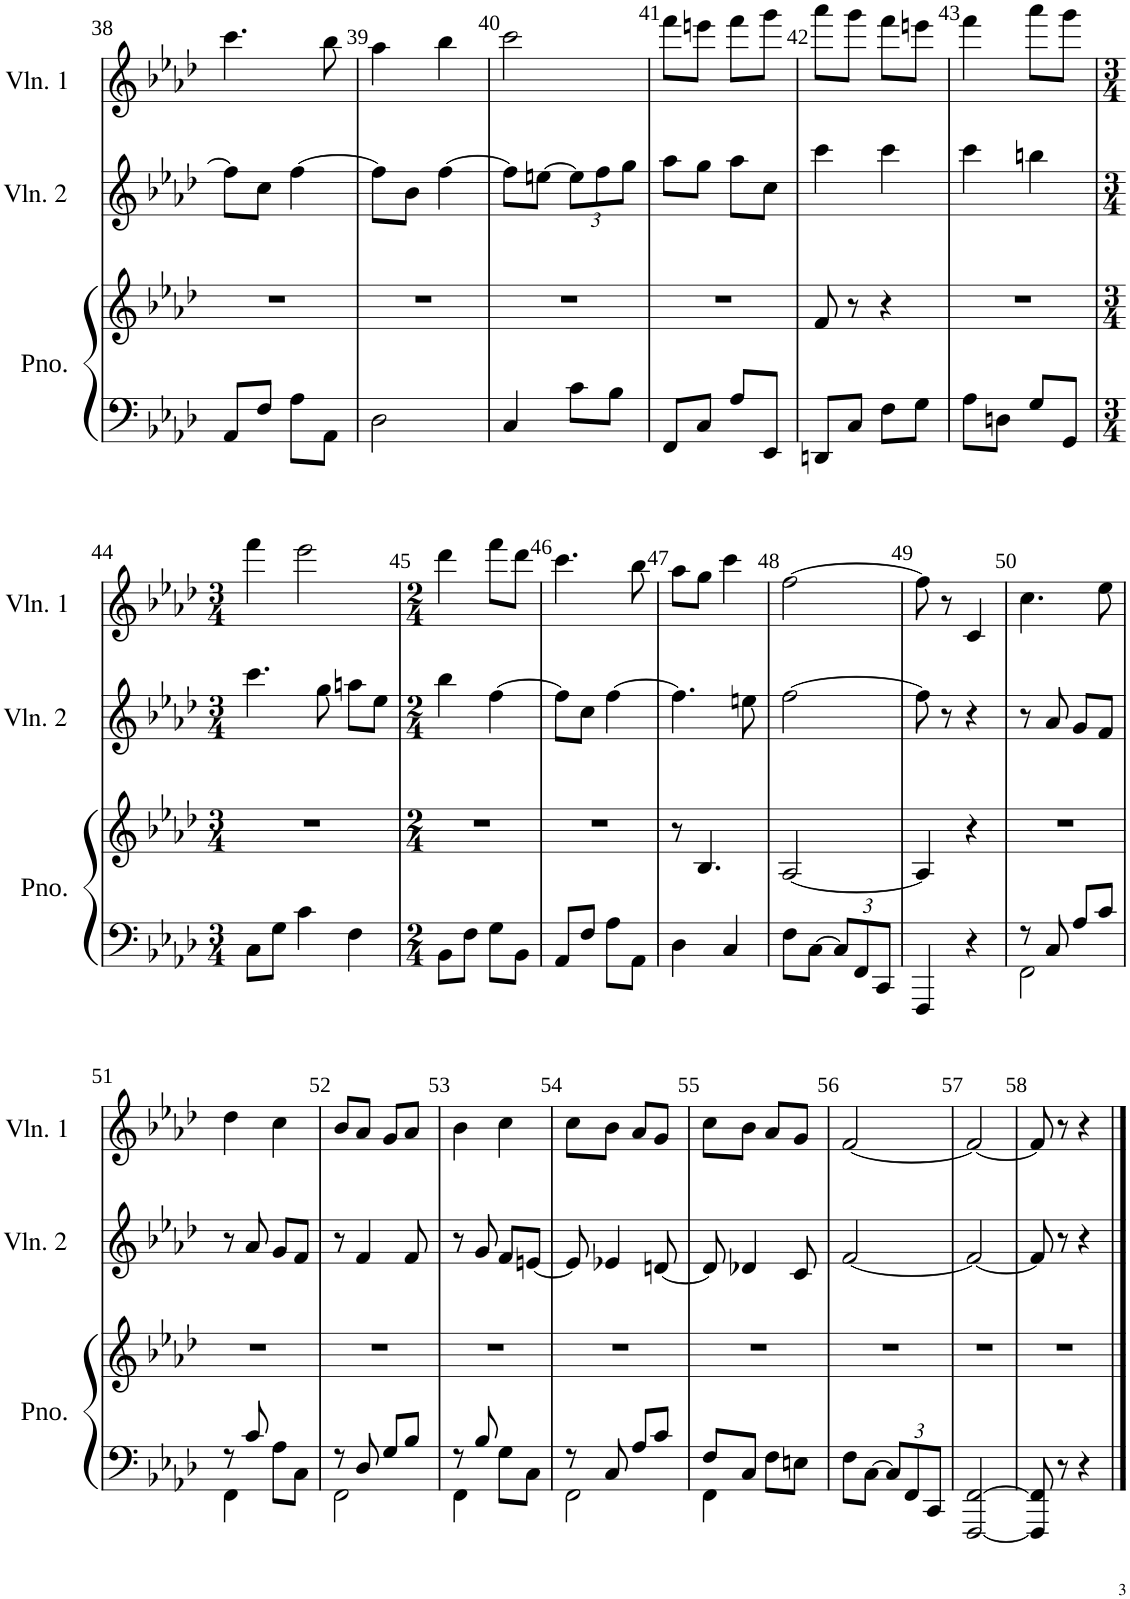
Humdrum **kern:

**kern	**kern	**kern	**kern
*part3	*part3	*part2	*part1
*staff4	*staff3	*staff2	*staff1
*I"Piano	*	*I"Violon 2	*I"Violon 1
*I'Pno.	*	*I'Vln. 2	*I'Vln. 1
!!LO:PB:g=z
*clefF4	*clefG2	*clefG2	*clefG2
*k[b-e-a-d-]	*k[b-e-a-d-]	*k[b-e-a-d-]	*k[b-e-a-d-]
*M2/4	*M2/4	*M2/4	*M2/4
=38	=38	=38	=38
8AA-/L	2r	8ff\L]	4.ccc\
8F/J	.	8cc\J	.
8A-\L	.	[4ff\	.
8AA-\J	.	.	8bb-\
=39	=39	=39	=39
2D-\	2r	8ff\L]	4aa-\
.	.	8b-\J	.
.	.	[4ff\	4bb-\
=40	=40	=40	=40
4C/	2r	8ff\L]	2ccc\
.	.	[8een\J	.
*	*	*Xbrackettup	*
8c\L	.	12ee\L]	.
.	.	12ff\	.
8B-\J	.	.	.
.	.	12gg\J	.
=41	=41	=41	=41
8FF/L	2r	8aa-\L	8fff\L
8C/J	.	8gg\J	8eeen\J
8A-/L	.	8aa-\L	8fff\L
8EE-/J	.	8cc\J	8ggg\J
=42	=42	=42	=42
8DDn/L	8f/	4ccc\	8aaa-\L
8C/J	8r	.	8ggg\J
8F\L	4r	4ccc\	8fff\L
8G\J	.	.	8eeen\J
=43	=43	=43	=43
8A-\L	2r	4ccc\	4fff\
8Dn\J	.	.	.
8G/L	.	4bbn\	8aaa-\L
8GG/J	.	.	8ggg\J
!!LO:LB:g=z
=44	=44	=44	=44
*M3/4	*M3/4	*M3/4	*M3/4
8C\L	2.r	4.ccc\	4fff\
8G\J	.	.	.
4c\	.	.	2eee-\
.	.	8gg\	.
4F\	.	8aan\L	.
.	.	8ee-\J	.
=45	=45	=45	=45
*M2/4	*M2/4	*M2/4	*M2/4
8BB-\L	2r	4bb-\	4ddd-\
8F\J	.	.	.
8G\L	.	[4ff\	8fff\L
8BB-\J	.	.	8ddd-\J
=46	=46	=46	=46
8AA-/L	2r	8ff\L]	4.ccc\
8F/J	.	8cc\J	.
8A-\L	.	[4ff\	.
8AA-\J	.	.	8bb-\
=47	=47	=47	=47
4D-\	8r	4.ff\]	8aa-\L
.	4.B-/	.	8gg\J
4C/	.	.	4ccc\
.	.	8een\	.
=48	=48	=48	=48
8F\L	[2A-/	[2ff\	[2ff\
[8C\J	.	.	.
*Xbrackettup	*	*	*
12C/L]	.	.	.
12FF/	.	.	.
12CC/J	.	.	.
=49	=49	=49	=49
4FFF/	4A-/]	8ff\]	8ff\]
.	.	8r	8r
4r	4r	4r	4c/
=50	=50	=50	=50
*^	*	*	*
8r	2FF\	2r	8r	4.cc\
8C/	.	.	8a-/	.
8A-/L	.	.	8g/L	.
8c/J	.	.	8f/J	8ee-\
!!LO:LB:g=z
=51	=51	=51	=51	=51
8r	4FF\	2r	8r	4dd-\
8c/	.	.	8a-/	.
8A-\L	4ryy	.	8g/L	4cc\
8C\J	.	.	8f/J	.
=52	=52	=52	=52	=52
8r	2FF\	2r	8r	8b-/L
8D-/	.	.	4f/	8a-/J
8G/L	.	.	.	8g/L
8B-/J	.	.	8f/	8a-/J
=53	=53	=53	=53	=53
8r	4FF\	2r	8r	4b-\
8B-/	.	.	8g/	.
8G\L	4ryy	.	8f/L	4cc\
8C\J	.	.	[8en/J	.
=54	=54	=54	=54	=54
8r	2FF\	2r	8e/]	8cc\L
8C/	.	.	4e-X/	8b-\J
8A-/L	.	.	.	8a-/L
8c/J	.	.	[8dn/	8g/J
=55	=55	=55	=55	=55
8F/L	4FF\	2r	8d/]	8cc\L
8C/J	.	.	4d-X/	8b-\J
8F\L	4ryy	.	.	8a-/L
8En\J	.	.	8c/	8g/J
*v	*v	*	*	*
=56	=56	=56	=56
8F\L	2r	[2f/	[2f/
[8C\J	.	.	.
12C/L]	.	.	.
12FF/	.	.	.
12CC/J	.	.	.
=57	=57	=57	=57
[2FFF/ [2FF/	2r	2f/_	2f/_
=58	=58	=58	=58
8FFF/] 8FF/]	2r	8f/]	8f/]
8r	.	8r	8r
4r	.	4r	4r
==	==	==	==
*-	*-	*-	*-
